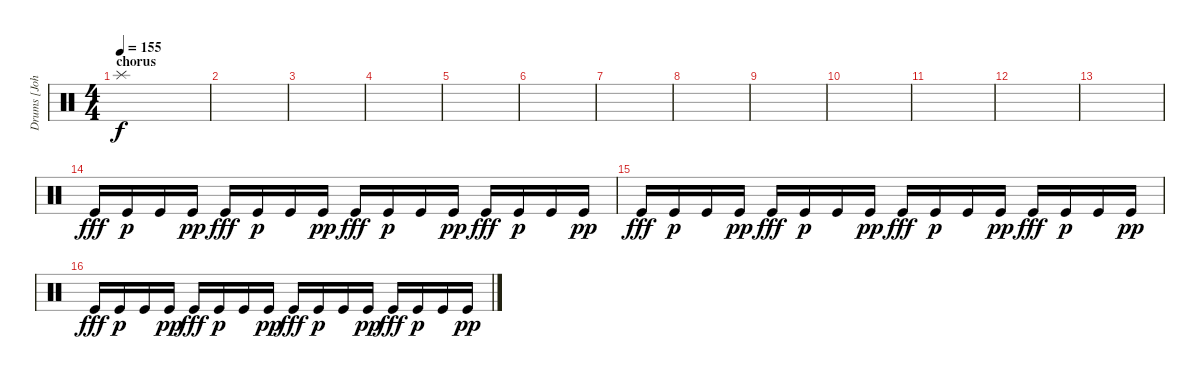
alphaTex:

\track ("Drums [John]" "Drums [Joh") {instrument percussion}
\staff {score}
\articulation defaults
\ts (4 4)
\section ("" "chorus")
\tempo 155
\clef neutral
\ks c "Splash (hit)".1{dy f}
|
|
|
|
|
|
|
|
|
|
|
|
|
"Kick (hit)".16{dy fff volume 0} "Kick (hit)".16{dy p} "Kick (hit)".16 "Kick (hit)".16{dy pp} "Kick (hit)".16{dy fff} "Kick (hit)".16{dy p} "Kick (hit)".16 "Kick (hit)".16{dy pp} "Kick (hit)".16{dy fff volume 16} "Kick (hit)".16{dy p} "Kick (hit)".16 "Kick (hit)".16{dy pp} "Kick (hit)".16{dy fff} "Kick (hit)".16{dy p} "Kick (hit)".16 "Kick (hit)".16{dy pp} |
"Kick (hit)".16{dy fff} "Kick (hit)".16{dy p} "Kick (hit)".16 "Kick (hit)".16{dy pp} "Kick (hit)".16{dy fff} "Kick (hit)".16{dy p} "Kick (hit)".16 "Kick (hit)".16{dy pp} "Kick (hit)".16{dy fff} "Kick (hit)".16{dy p} "Kick (hit)".16 "Kick (hit)".16{dy pp} "Kick (hit)".16{dy fff} "Kick (hit)".16{dy p} "Kick (hit)".16 "Kick (hit)".16{dy pp} |
"Kick (hit)".16{dy fff} "Kick (hit)".16{dy p} "Kick (hit)".16 "Kick (hit)".16{dy pp} "Kick (hit)".16{dy fff} "Kick (hit)".16{dy p} "Kick (hit)".16 "Kick (hit)".16{dy pp} "Kick (hit)".16{dy fff} "Kick (hit)".16{dy p} "Kick (hit)".16 "Kick (hit)".16{dy pp} "Kick (hit)".16{dy fff} "Kick (hit)".16{dy p} "Kick (hit)".16 "Kick (hit)".16{dy pp}
